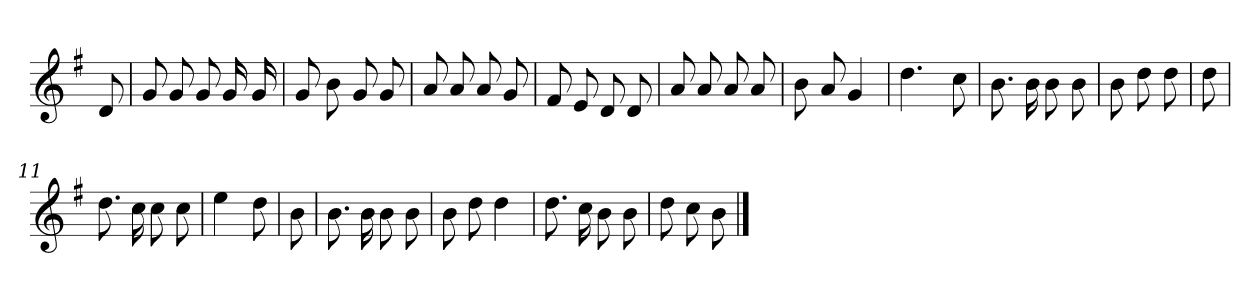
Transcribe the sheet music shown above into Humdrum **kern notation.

**kern
*part1
*staff1
*clefG2
*k[f#]
*G:
=
8d
=1
8g
8g
8g
16g
16g
=2
8g
8b
8g
8g
=3
8a
8a
8a
8g
=4
8f#
8e
8d
8d
=5
8a
8a
8a
8a
=6
8b
8a
4g
=7
4.dd
8cc
=8
8.b
16b
8b
8b
=9
8b
8dd
8dd
=10
8dd
=11
8.dd
16cc
8cc
8cc
=12
4ee
8dd
=13
8b
=14
8.b
16b
8b
8b
=15
8b
8dd
4dd
=16
8.dd
16cc
8b
8b
=17
8dd
8cc
8b
==
*-
